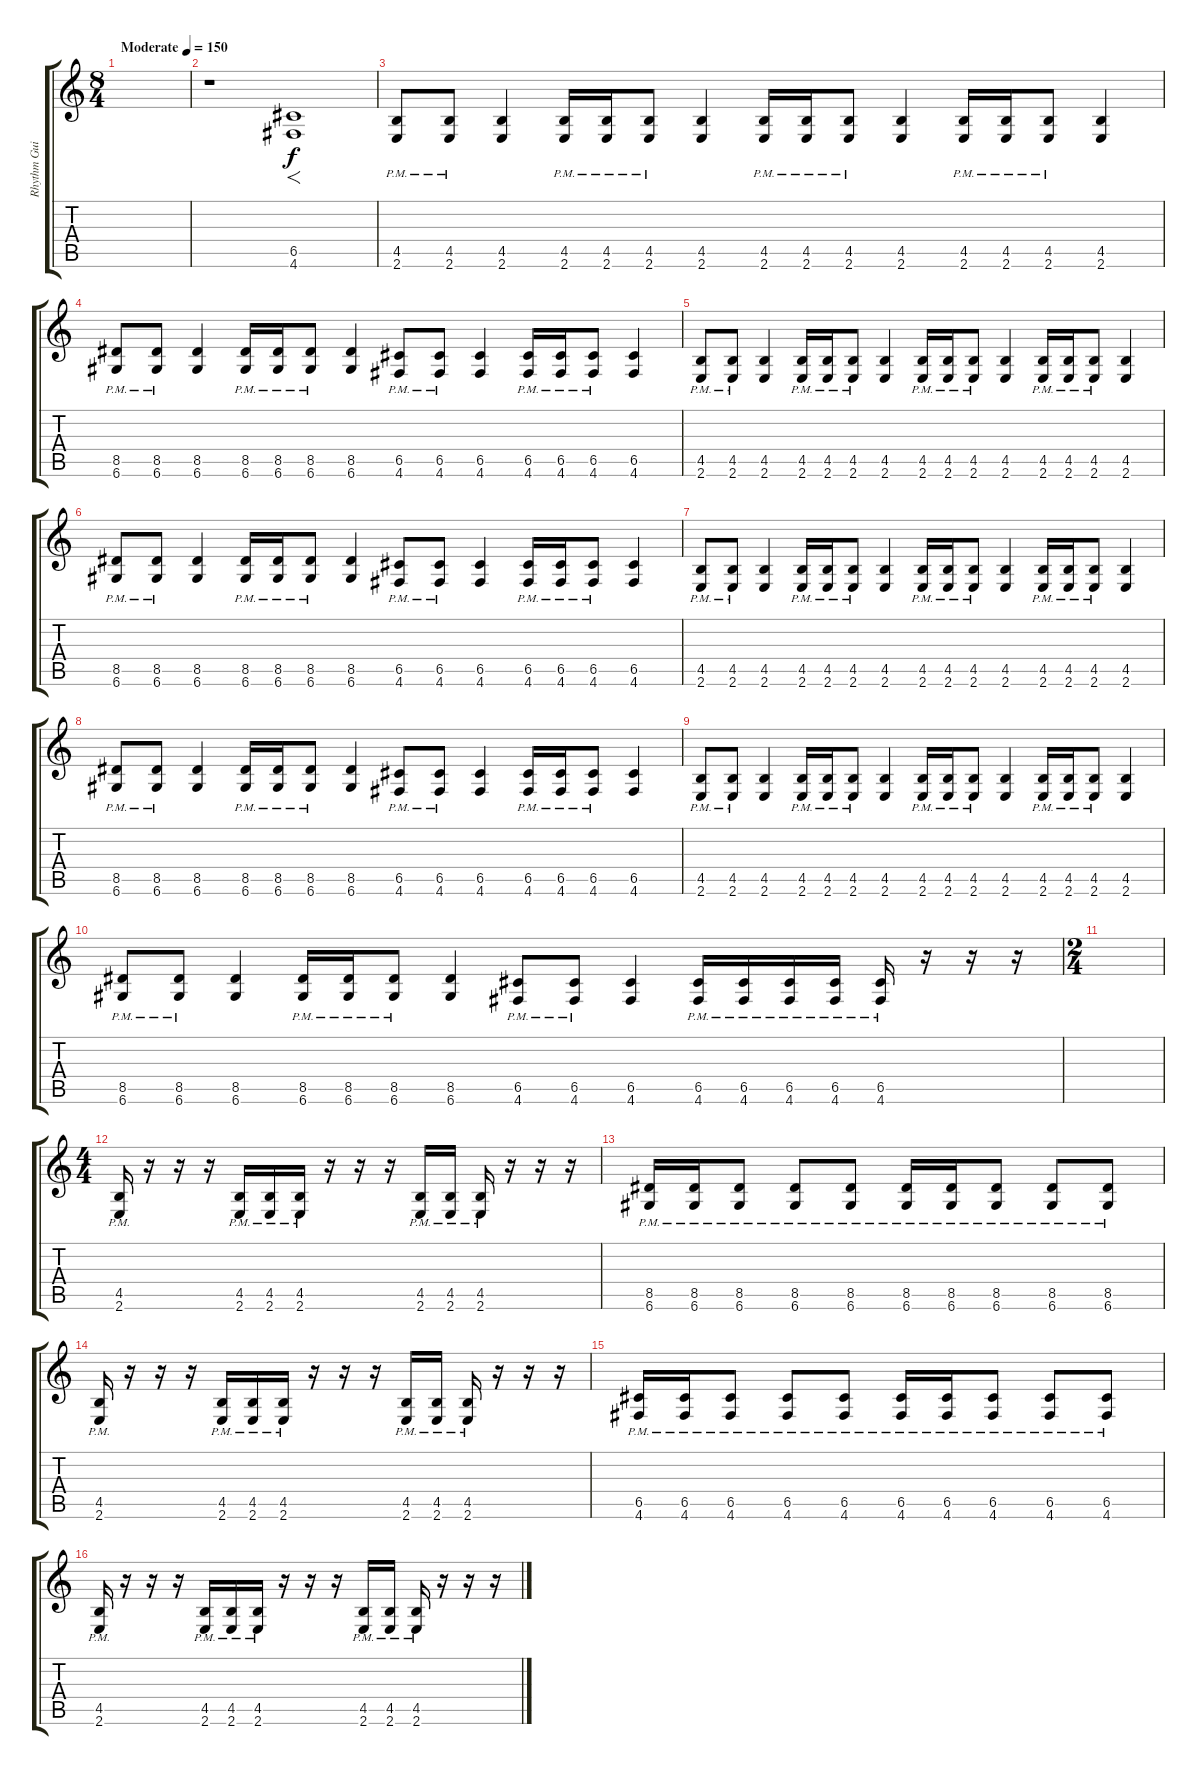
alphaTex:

\track ("Rhythm Guitar" "Rhythm Gui") {instrument overdrivenguitar}
\staff {score tabs}
\tuning (D4 A3 F3 C3 G2 D2) {hide}
\ts (8 4)
\tempo (150 "Moderate")
\clef g2
\ks c
|
r.1 (6.5 4.6).1{f} |
(4.5{pm} 2.6{pm}).8 (4.5{pm} 2.6{pm}).8 (4.5 2.6).4 (4.5{pm} 2.6{pm}).16 (4.5{pm} 2.6{pm}).16 (4.5{pm} 2.6{pm}).8 (4.5 2.6).4 (4.5{pm} 2.6{pm}).16 (4.5{pm} 2.6{pm}).16 (4.5{pm} 2.6{pm}).8 (4.5 2.6).4 (4.5{pm} 2.6{pm}).16 (4.5{pm} 2.6{pm}).16 (4.5{pm} 2.6{pm}).8 (4.5 2.6).4 |
(8.5{pm} 6.6{pm}).8 (8.5{pm} 6.6{pm}).8 (8.5 6.6).4 (8.5{pm} 6.6{pm}).16 (8.5{pm} 6.6{pm}).16 (8.5{pm} 6.6{pm}).8 (8.5 6.6).4 (6.5{pm} 4.6{pm}).8 (6.5{pm} 4.6{pm}).8 (6.5 4.6).4 (6.5{pm} 4.6{pm}).16 (6.5{pm} 4.6{pm}).16 (6.5{pm} 4.6{pm}).8 (6.5 4.6).4 |
(4.5{pm} 2.6{pm}).8 (4.5{pm} 2.6{pm}).8 (4.5 2.6).4 (4.5{pm} 2.6{pm}).16 (4.5{pm} 2.6{pm}).16 (4.5{pm} 2.6{pm}).8 (4.5 2.6).4 (4.5{pm} 2.6{pm}).16 (4.5{pm} 2.6{pm}).16 (4.5{pm} 2.6{pm}).8 (4.5 2.6).4 (4.5{pm} 2.6{pm}).16 (4.5{pm} 2.6{pm}).16 (4.5{pm} 2.6{pm}).8 (4.5 2.6).4 |
(8.5{pm} 6.6{pm}).8 (8.5{pm} 6.6{pm}).8 (8.5 6.6).4 (8.5{pm} 6.6{pm}).16 (8.5{pm} 6.6{pm}).16 (8.5{pm} 6.6{pm}).8 (8.5 6.6).4 (6.5{pm} 4.6{pm}).8 (6.5{pm} 4.6{pm}).8 (6.5 4.6).4 (6.5{pm} 4.6{pm}).16 (6.5{pm} 4.6{pm}).16 (6.5{pm} 4.6{pm}).8 (6.5 4.6).4 |
(4.5{pm} 2.6{pm}).8 (4.5{pm} 2.6{pm}).8 (4.5 2.6).4 (4.5{pm} 2.6{pm}).16 (4.5{pm} 2.6{pm}).16 (4.5{pm} 2.6{pm}).8 (4.5 2.6).4 (4.5{pm} 2.6{pm}).16 (4.5{pm} 2.6{pm}).16 (4.5{pm} 2.6{pm}).8 (4.5 2.6).4 (4.5{pm} 2.6{pm}).16 (4.5{pm} 2.6{pm}).16 (4.5{pm} 2.6{pm}).8 (4.5 2.6).4 |
(8.5{pm} 6.6{pm}).8 (8.5{pm} 6.6{pm}).8 (8.5 6.6).4 (8.5{pm} 6.6{pm}).16 (8.5{pm} 6.6{pm}).16 (8.5{pm} 6.6{pm}).8 (8.5 6.6).4 (6.5{pm} 4.6{pm}).8 (6.5{pm} 4.6{pm}).8 (6.5 4.6).4 (6.5{pm} 4.6{pm}).16 (6.5{pm} 4.6{pm}).16 (6.5{pm} 4.6{pm}).8 (6.5 4.6).4 |
(4.5{pm} 2.6{pm}).8 (4.5{pm} 2.6{pm}).8 (4.5 2.6).4 (4.5{pm} 2.6{pm}).16 (4.5{pm} 2.6{pm}).16 (4.5{pm} 2.6{pm}).8 (4.5 2.6).4 (4.5{pm} 2.6{pm}).16 (4.5{pm} 2.6{pm}).16 (4.5{pm} 2.6{pm}).8 (4.5 2.6).4 (4.5{pm} 2.6{pm}).16 (4.5{pm} 2.6{pm}).16 (4.5{pm} 2.6{pm}).8 (4.5 2.6).4 |
(8.5{pm} 6.6{pm}).8 (8.5{pm} 6.6{pm}).8 (8.5 6.6).4 (8.5{pm} 6.6{pm}).16 (8.5{pm} 6.6{pm}).16 (8.5{pm} 6.6{pm}).8 (8.5 6.6).4 (6.5{pm} 4.6{pm}).8 (6.5{pm} 4.6{pm}).8 (6.5 4.6).4 (6.5{pm} 4.6{pm}).16 (6.5{pm} 4.6{pm}).16 (6.5{pm} 4.6{pm}).16 (6.5{pm} 4.6{pm}).16 (6.5{pm} 4.6{pm}).16 r.16 r.16 r.16 |
\ts (2 4)
|
\ts (4 4)
(4.5{pm} 2.6{pm}).16 r.16 r.16 r.16 (4.5{pm} 2.6{pm}).16 (4.5{pm} 2.6{pm}).16 (4.5{pm} 2.6{pm}).16 r.16 r.16 r.16 (4.5{pm} 2.6{pm}).16 (4.5{pm} 2.6{pm}).16 (4.5{pm} 2.6{pm}).16 r.16 r.16 r.16 |
(8.5{pm} 6.6{pm}).16 (8.5{pm} 6.6{pm}).16 (8.5{pm} 6.6{pm}).8 (8.5{pm} 6.6{pm}).8 (8.5{pm} 6.6{pm}).8 (8.5{pm} 6.6{pm}).16 (8.5{pm} 6.6{pm}).16 (8.5{pm} 6.6{pm}).8 (8.5{pm} 6.6{pm}).8 (8.5{pm} 6.6{pm}).8 |
(4.5{pm} 2.6{pm}).16 r.16 r.16 r.16 (4.5{pm} 2.6{pm}).16 (4.5{pm} 2.6{pm}).16 (4.5{pm} 2.6{pm}).16 r.16 r.16 r.16 (4.5{pm} 2.6{pm}).16 (4.5{pm} 2.6{pm}).16 (4.5{pm} 2.6{pm}).16 r.16 r.16 r.16 |
(6.5{pm} 4.6{pm}).16 (6.5{pm} 4.6{pm}).16 (6.5{pm} 4.6{pm}).8 (6.5{pm} 4.6{pm}).8 (6.5{pm} 4.6{pm}).8 (6.5{pm} 4.6{pm}).16 (6.5{pm} 4.6{pm}).16 (6.5{pm} 4.6{pm}).8 (6.5{pm} 4.6{pm}).8 (6.5{pm} 4.6{pm}).8 |
(4.5{pm} 2.6{pm}).16 r.16 r.16 r.16 (4.5{pm} 2.6{pm}).16 (4.5{pm} 2.6{pm}).16 (4.5{pm} 2.6{pm}).16 r.16 r.16 r.16 (4.5{pm} 2.6{pm}).16 (4.5{pm} 2.6{pm}).16 (4.5{pm} 2.6{pm}).16 r.16 r.16 r.16
